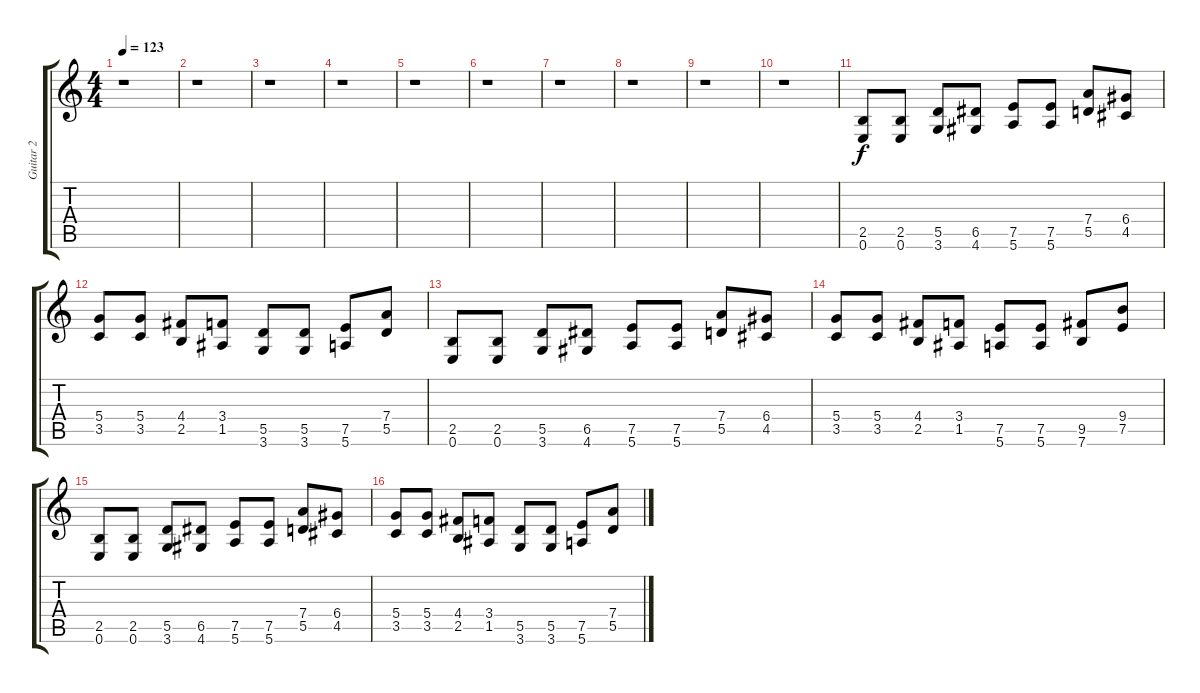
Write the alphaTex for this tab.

\track ("Guitar 2" "Guitar 2") {instrument overdrivenguitar}
\staff {score tabs}
\tuning (E4 B3 G3 D3 A2 E2) {hide}
\ts (4 4)
\tempo 123
\clef g2
\ks c
r.1{dy f instrument overdrivenguitar} |
r.1 |
r.1 |
r.1 |
r.1 |
r.1 |
r.1 |
r.1 |
r.1 |
r.1 |
(2.5 0.6).8 (2.5 0.6).8 (5.5 3.6).8 (6.5 4.6).8 (7.5 5.6).8 (7.5 5.6).8 (7.4 5.5).8 (6.4 4.5).8 |
(5.4 3.5).8 (5.4 3.5).8 (4.4 2.5).8 (3.4 1.5).8 (5.5 3.6).8 (5.5 3.6).8 (7.5 5.6).8 (7.4 5.5).8 |
(2.5 0.6).8 (2.5 0.6).8 (5.5 3.6).8 (6.5 4.6).8 (7.5 5.6).8 (7.5 5.6).8 (7.4 5.5).8 (6.4 4.5).8 |
(5.4 3.5).8 (5.4 3.5).8 (4.4 2.5).8 (3.4 1.5).8 (7.5 5.6).8 (7.5 5.6).8 (9.5 7.6).8 (9.4 7.5).8 |
(2.5 0.6).8 (2.5 0.6).8 (5.5 3.6).8 (6.5 4.6).8 (7.5 5.6).8 (7.5 5.6).8 (7.4 5.5).8 (6.4 4.5).8 |
(5.4 3.5).8 (5.4 3.5).8 (4.4 2.5).8 (3.4 1.5).8 (5.5 3.6).8 (5.5 3.6).8 (7.5 5.6).8 (7.4 5.5).8
